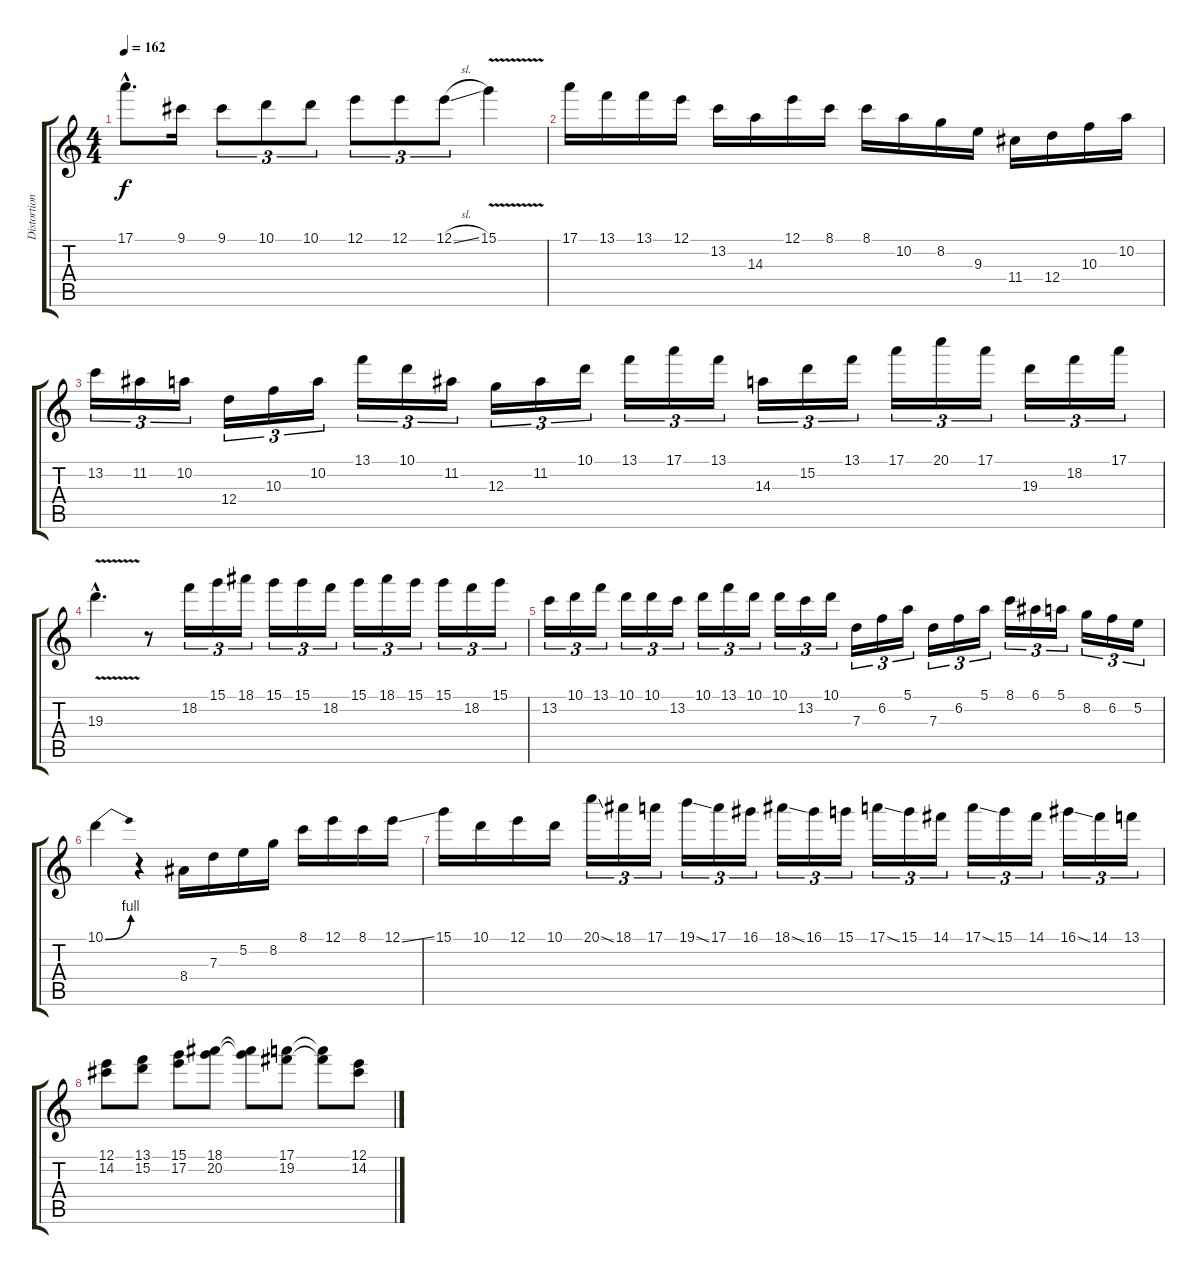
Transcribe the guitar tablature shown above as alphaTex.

\track ("Distortion Guitar" "Distortion") {instrument distortionguitar}
\staff {score tabs}
\tuning (E4 B3 G3 D3 A2 D2) {hide}
\ts (4 4)
\tempo 162
\clef g2
\ks c
17.1{hac t}.8{d dy f} 9.1.16 9.1.8{tu (3 2)} 10.1.8{tu (3 2)} 10.1.8{tu (3 2)} 12.1.8{tu (3 2)} 12.1.8{tu (3 2)} 12.1{sl}.8{tu (3 2)} 15.1{v}.4 |
17.1.16 13.1.16 13.1.16 12.1.16 13.2.16 14.3.16 12.1.16 8.1.16 8.1.16 10.2.16 8.2.16 9.3.16 11.4.16 12.4.16 10.3.16 10.2.16 |
13.2.16{tu (3 2)} 11.2.16{tu (3 2)} 10.2.16{tu (3 2)} 12.4.16{tu (3 2)} 10.3.16{tu (3 2)} 10.2.16{tu (3 2)} 13.1.16{tu (3 2)} 10.1.16{tu (3 2)} 11.2.16{tu (3 2)} 12.3.16{tu (3 2)} 11.2.16{tu (3 2)} 10.1.16{tu (3 2)} 13.1.16{tu (3 2)} 17.1.16{tu (3 2)} 13.1.16{tu (3 2)} 14.3.16{tu (3 2)} 15.2.16{tu (3 2)} 13.1.16{tu (3 2)} 17.1.16{tu (3 2)} 20.1.16{tu (3 2)} 17.1.16{tu (3 2)} 19.3.16{tu (3 2)} 18.2.16{tu (3 2)} 17.1.16{tu (3 2)} |
19.3{v hac}.4{d} r.8 18.2.16{tu (3 2)} 15.1.16{tu (3 2)} 18.1.16{tu (3 2)} 15.1.16{tu (3 2)} 15.1.16{tu (3 2)} 18.2.16{tu (3 2)} 15.1.16{tu (3 2)} 18.1.16{tu (3 2)} 15.1.16{tu (3 2)} 15.1.16{tu (3 2)} 18.2.16{tu (3 2)} 15.1.16{tu (3 2)} |
13.2.16{tu (3 2)} 10.1.16{tu (3 2)} 13.1.16{tu (3 2)} 10.1.16{tu (3 2)} 10.1.16{tu (3 2)} 13.2.16{tu (3 2)} 10.1.16{tu (3 2)} 13.1.16{tu (3 2)} 10.1.16{tu (3 2)} 10.1.16{tu (3 2)} 13.2.16{tu (3 2)} 10.1.16{tu (3 2)} 7.3.16{tu (3 2)} 6.2.16{tu (3 2)} 5.1.16{tu (3 2)} 7.3.16{tu (3 2)} 6.2.16{tu (3 2)} 5.1.16{tu (3 2)} 8.1.16{tu (3 2)} 6.1.16{tu (3 2)} 5.1.16{tu (3 2)} 8.2.16{tu (3 2)} 6.2.16{tu (3 2)} 5.2.16{tu (3 2)} |
10.1{be (bend 0 0 60 4)}.4 r.4 8.4.16 7.3.16 5.2.16 8.2.16 8.1.16 12.1.16 8.1.16 12.1{ss}.16 |
15.1.16 10.1.16 12.1.16 10.1.16 20.1{ss}.16{tu (3 2)} 18.1.16{tu (3 2)} 17.1.16{tu (3 2)} 19.1{ss}.16{tu (3 2)} 17.1.16{tu (3 2)} 16.1.16{tu (3 2)} 18.1{ss}.16{tu (3 2)} 16.1.16{tu (3 2)} 15.1.16{tu (3 2)} 17.1{ss}.16{tu (3 2)} 15.1.16{tu (3 2)} 14.1.16{tu (3 2)} 17.1{ss}.16{tu (3 2)} 15.1.16{tu (3 2)} 14.1.16{tu (3 2)} 16.1{ss}.16{tu (3 2)} 14.1.16{tu (3 2)} 13.1.16{tu (3 2)} |
(12.1 14.2).8 (13.1 15.2).8 (15.1 17.2).8 (18.1 20.2).8 (18.1{t} 20.2{t}).8 (17.1 19.2).8 (17.1{t} 19.2{t}).8 (12.1 14.2).8
